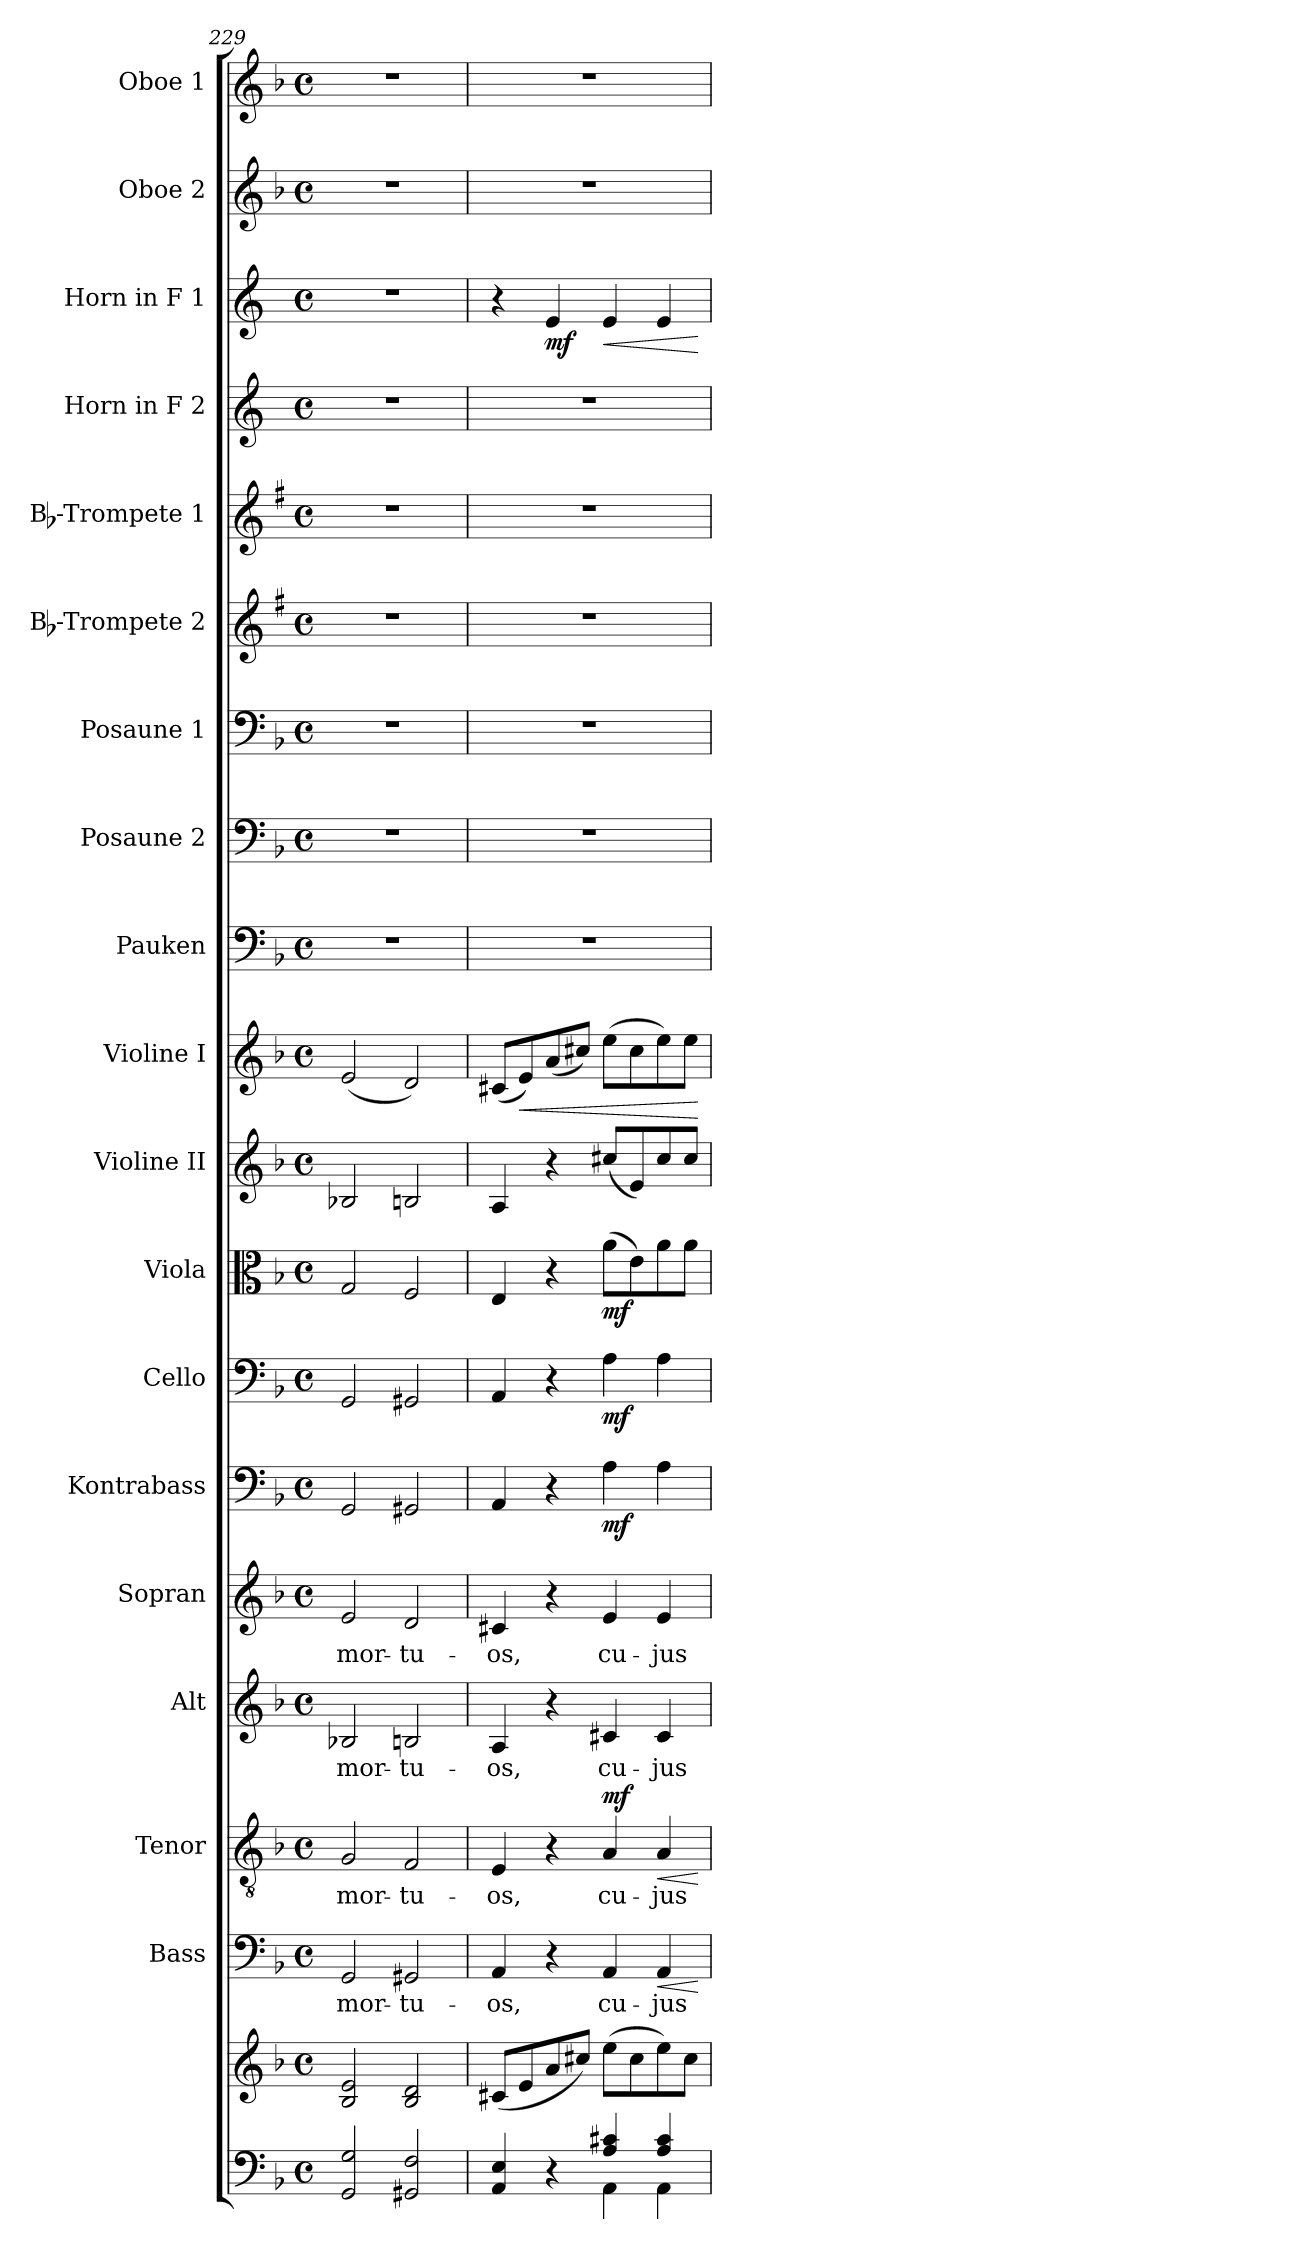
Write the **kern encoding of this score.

**kern	**kern	**kern	**text	**dynam	**kern	**text	**dynam	**kern	**text	**kern	**text	**kern	**dynam	**kern	**dynam	**kern	**dynam	**kern	**kern	**dynam	**kern	**kern	**kern	**kern	**kern	**kern	**kern	**dynam	**kern	**kern
*part19	*part19	*part18	*part18	*part18	*part17	*part17	*part17	*part16	*part16	*part15	*part15	*part14	*part14	*part13	*part13	*part12	*part12	*part11	*part10	*part10	*part9	*part8	*part7	*part6	*part5	*part4	*part3	*part3	*part2	*part1
*staff20	*staff19	*staff18	*staff18	*staff18	*staff17	*staff17	*staff17	*staff16	*staff16	*staff15	*staff15	*staff14	*staff14	*staff13	*staff13	*staff12	*staff12	*staff11	*staff10	*staff10	*staff9	*staff8	*staff7	*staff6	*staff5	*staff4	*staff3	*staff3	*staff2	*staff1
*	*	*I"Bass	*	*	*I"Tenor	*	*	*I"Alt	*	*I"Sopran	*	*I"Kontrabass	*	*I"Cello	*	*I"Viola	*	*I"Violine II	*I"Violine I	*	*I"Pauken	*I"Posaune 2	*I"Posaune 1	*I"Bb-Trompete 2	*I"Bb-Trompete 1	*I"Horn in F 2	*I"Horn in F 1	*	*I"Oboe 2	*I"Oboe 1
*	*	*I'B.	*	*	*I'T.	*	*	*I'A.	*	*I'S.	*	*I'Kb.	*	*	*	*I'Vla.	*	*I'Vl. II	*I'Vl. I	*	*I'Pk.	*I'Pos. 2	*I'Pos. 1	*I'Bb Trp. 2	*I'Bb Trp. 1	*	*	*	*I'Ob. 2	*I'Ob. 1
*clefF4	*clefG2	*clefF4	*	*	*clefGv2	*	*	*clefG2	*	*clefG2	*	*clefF4	*	*clefF4	*	*clefC3	*	*clefG2	*clefG2	*	*clefF4	*clefF4	*clefF4	*clefG2	*clefG2	*clefG2	*clefG2	*	*clefG2	*clefG2
*	*	*	*	*	*	*	*	*	*	*	*	*ITrd7c12	*	*	*	*	*	*	*	*	*	*	*	*ITrd1c2	*ITrd1c2	*ITrd4c7	*ITrd4c7	*	*	*
*k[b-]	*k[b-]	*k[b-]	*	*	*k[b-]	*	*	*k[b-]	*	*k[b-]	*	*k[b-]	*	*k[b-]	*	*k[b-]	*	*k[b-]	*k[b-]	*	*k[b-]	*k[b-]	*k[b-]	*k[b-]	*k[b-]	*k[b-]	*k[b-]	*	*k[b-]	*k[b-]
*F:	*F:	*F:	*	*	*F:	*	*	*F:	*	*F:	*	*F:	*	*F:	*	*F:	*	*F:	*F:	*	*F:	*F:	*F:	*F:	*F:	*F:	*F:	*	*F:	*F:
*M4/4	*M4/4	*M4/4	*	*	*M4/4	*	*	*M4/4	*	*M4/4	*	*M4/4	*	*M4/4	*	*M4/4	*	*M4/4	*M4/4	*	*M4/4	*M4/4	*M4/4	*M4/4	*M4/4	*M4/4	*M4/4	*	*M4/4	*M4/4
*met(c)	*met(c)	*met(c)	*	*	*met(c)	*	*	*met(c)	*	*met(c)	*	*met(c)	*	*met(c)	*	*met(c)	*	*met(c)	*met(c)	*	*met(c)	*met(c)	*met(c)	*met(c)	*met(c)	*met(c)	*met(c)	*	*met(c)	*met(c)
=229	=229	=229	=229	=229	=229	=229	=229	=229	=229	=229	=229	=229	=229	=229	=229	=229	=229	=229	=229	=229	=229	=229	=229	=229	=229	=229	=229	=229	=229	=229
!	!	!	!LO:LY:b	!	!	!LO:LY:b	!	!	!LO:LY:b	!	!LO:LY:b	!	!	!	!	!	!	!	!	!	!	!	!	!	!	!	!	!	!	!
2GG/ 2G/	2B-/ 2e/	2GG/	mor-	.	2G/	mor-	.	2B-X/	mor-	2e/	mor-	2GGG/	.	2GG/	.	2G/	.	2B-X/	(<2e/	.	1r	1r	1r	1r	1r	1r	1r	.	1r	1r
!	!	!	!LO:LY:b	!	!	!LO:LY:b	!	!	!LO:LY:b	!	!LO:LY:b	!	!	!	!	!	!	!	!	!	!	!	!	!	!	!	!	!	!	!
2GG#X/ 2F/	2B-/ 2d/	2GG#X/	-tu-	.	2F/	-tu-	.	2Bn/	-tu-	2d/	-tu-	2GGG#X/	.	2GG#X/	.	2F/	.	2Bn/	2d/)	.	.	.	.	.	.	.	.	.	.	.
=230	=230	=230	=230	=230	=230	=230	=230	=230	=230	=230	=230	=230	=230	=230	=230	=230	=230	=230	=230	=230	=230	=230	=230	=230	=230	=230	=230	=230	=230	=230
*^	*	*	*	*	*	*	*	*	*	*	*	*	*	*	*	*	*	*	*	*	*	*	*	*	*	*	*	*	*	*
!	!	!	!	!LO:LY:b	!	!	!LO:LY:b	!	!	!LO:LY:b	!	!LO:LY:b	!	!	!	!	!	!	!	!	!	!	!	!	!	!	!	!	!	!	!
4AA/ 4E/	2ryy	(<8c#X/L	4AA/	-os,	.	4E/	-os,	.	4A/	-os,	4c#X/	-os,	4AAA/	.	4AA/	.	4E/	.	4A/	(<8c#X/L	.	1r	1r	1r	1r	1r	1r	4r	.	1r	1r
!	!	!	!	!	!	!	!	!	!	!	!	!	!	!	!	!	!	!	!	!	!LO:HP:b	!	!	!	!	!	!	!	!	!	!
.	.	8e/	.	.	.	.	.	.	.	.	.	.	.	.	.	.	.	.	.	8e/)	<	.	.	.	.	.	.	.	.	.	.
!	!	!	!	!	!	!	!	!	!	!	!	!	!	!	!	!	!	!	!	!	!	!	!	!	!	!	!	!	!LO:DY:b	!	!
4r	.	8a/	4r	.	.	4r	.	.	4r	.	4r	.	4r	.	4r	.	4r	.	4r	(<8a/	.	.	.	.	.	.	.	4A/	mf	.	.
.	.	8cc#X/J)	.	.	.	.	.	.	.	.	.	.	.	.	.	.	.	.	.	8cc#X/J)	.	.	.	.	.	.	.	.	.	.	.
!	!	!	!	!LO:LY:b	!	!	!LO:LY:b	!LO:DY:a	!	!LO:LY:b	!	!LO:LY:b	!	!LO:DY:b	!	!LO:DY:b	!	!LO:DY:b	!	!	!	!	!	!	!	!	!	!	!LO:HP:b	!	!
4A/ 4c#X/	4AA\	(>8ee\L	4AA/	cu-	.	4A/	cu-	mf	4c#X/	cu-	4e/	cu-	4AA\	mf	4A\	mf	(>8a\L	mf	(<8cc#X/L	(>8ee\L	.	.	.	.	.	.	.	4A/	<	.	.
.	.	8cc#\	.	.	.	.	.	.	.	.	.	.	.	.	.	.	8e\)	.	8e/)	8cc#\	.	.	.	.	.	.	.	.	.	.	.
!	!	!	!	!LO:LY:b	!LO:HP:b	!	!LO:LY:b	!LO:HP:b	!	!LO:LY:b	!	!LO:LY:b	!	!	!	!	!	!	!	!	!	!	!	!	!	!	!	!	!	!	!
4A/ 4c#/	4AA\	8ee\)	4AA/	-jus	<	4A/	-jus	<	4c#/	-jus	4e/	-jus	4AA\	.	4A\	.	8a\	.	8cc#/	8ee\)	.	.	.	.	.	.	.	4A/	.	.	.
.	.	8cc#\J	.	.	.	.	.	.	.	.	.	.	.	.	.	.	8a\J	.	8cc#/J	8ee\J	.	.	.	.	.	.	.	.	.	.	.
*v	*v	*	*	*	*	*	*	*	*	*	*	*	*	*	*	*	*	*	*	*	*	*	*	*	*	*	*	*	*	*	*
.	.	.	.	[	.	.	[	.	.	.	.	.	.	.	.	.	.	.	.	[	.	.	.	.	.	.	.	[	.	.
=	=	=	=	=	=	=	=	=	=	=	=	=	=	=	=	=	=	=	=	=	=	=	=	=	=	=	=	=	=	=
*-	*-	*-	*-	*-	*-	*-	*-	*-	*-	*-	*-	*-	*-	*-	*-	*-	*-	*-	*-	*-	*-	*-	*-	*-	*-	*-	*-	*-	*-	*-
